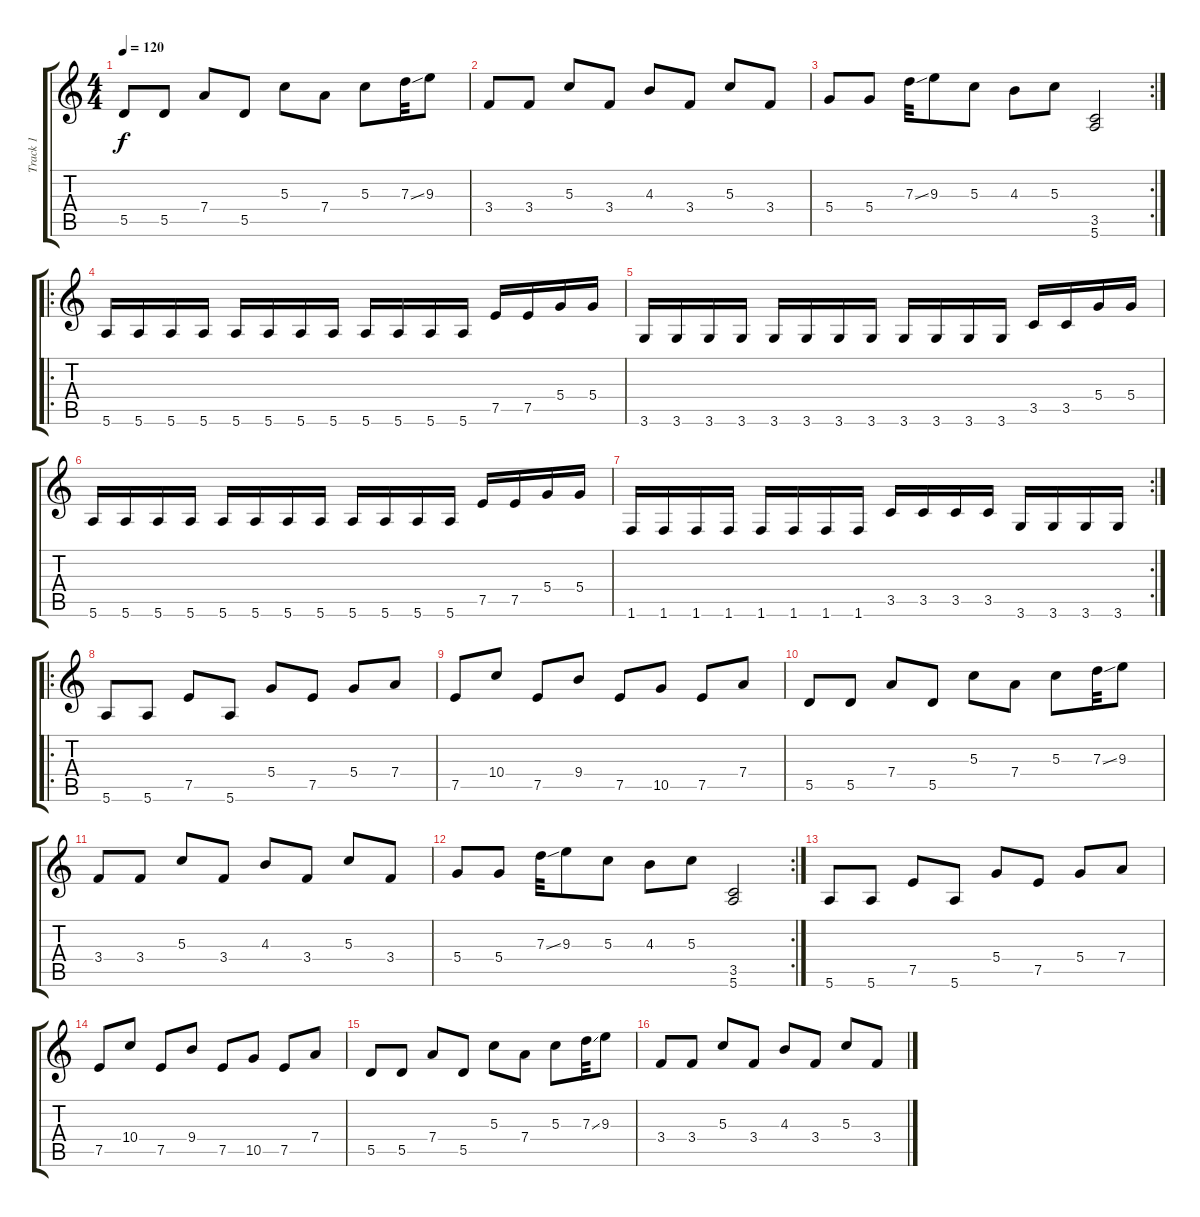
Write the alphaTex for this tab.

\track ("Track 1" "Track 1") {instrument overdrivenguitar}
\staff {score tabs}
\tuning (E4 B3 G3 D3 A2 E2) {hide}
\ts (4 4)
\tempo 120
\clef g2
\ks c
5.5.8{dy f} 5.5.8 7.4.8 5.5.8 5.3.8 7.4.8 5.3.8 7.3{ss}.32 9.3.8 |
3.4.8 3.4.8 5.3.8 3.4.8 4.3.8 3.4.8 5.3.8 3.4.8 |
\rc 2
5.4.8 5.4.8 7.3{ss}.32 9.3.8 5.3.8 4.3.8 5.3.8 (3.5 5.6).2 |
\ro
5.6.16 5.6.16 5.6.16 5.6.16 5.6.16 5.6.16 5.6.16 5.6.16 5.6.16 5.6.16 5.6.16 5.6.16 7.5.16 7.5.16 5.4.16 5.4.16 |
3.6.16 3.6.16 3.6.16 3.6.16 3.6.16 3.6.16 3.6.16 3.6.16 3.6.16 3.6.16 3.6.16 3.6.16 3.5.16 3.5.16 5.4.16 5.4.16 |
5.6.16 5.6.16 5.6.16 5.6.16 5.6.16 5.6.16 5.6.16 5.6.16 5.6.16 5.6.16 5.6.16 5.6.16 7.5.16 7.5.16 5.4.16 5.4.16 |
\rc 2
1.6.16 1.6.16 1.6.16 1.6.16 1.6.16 1.6.16 1.6.16 1.6.16 3.5.16 3.5.16 3.5.16 3.5.16 3.6.16 3.6.16 3.6.16 3.6.16 |
\ro
5.6.8 5.6.8 7.5.8 5.6.8 5.4.8 7.5.8 5.4.8 7.4.8 |
7.5.8 10.4.8 7.5.8 9.4.8 7.5.8 10.5.8 7.5.8 7.4.8 |
5.5.8 5.5.8 7.4.8 5.5.8 5.3.8 7.4.8 5.3.8 7.3{ss}.32 9.3.8 |
3.4.8 3.4.8 5.3.8 3.4.8 4.3.8 3.4.8 5.3.8 3.4.8 |
\rc 2
5.4.8 5.4.8 7.3{ss}.32 9.3.8 5.3.8 4.3.8 5.3.8 (3.5 5.6).2 |
5.6.8 5.6.8 7.5.8 5.6.8 5.4.8 7.5.8 5.4.8 7.4.8 |
7.5.8 10.4.8 7.5.8 9.4.8 7.5.8 10.5.8 7.5.8 7.4.8 |
5.5.8 5.5.8 7.4.8 5.5.8 5.3.8 7.4.8 5.3.8 7.3{ss}.32 9.3.8 |
3.4.8 3.4.8 5.3.8 3.4.8 4.3.8 3.4.8 5.3.8 3.4.8
